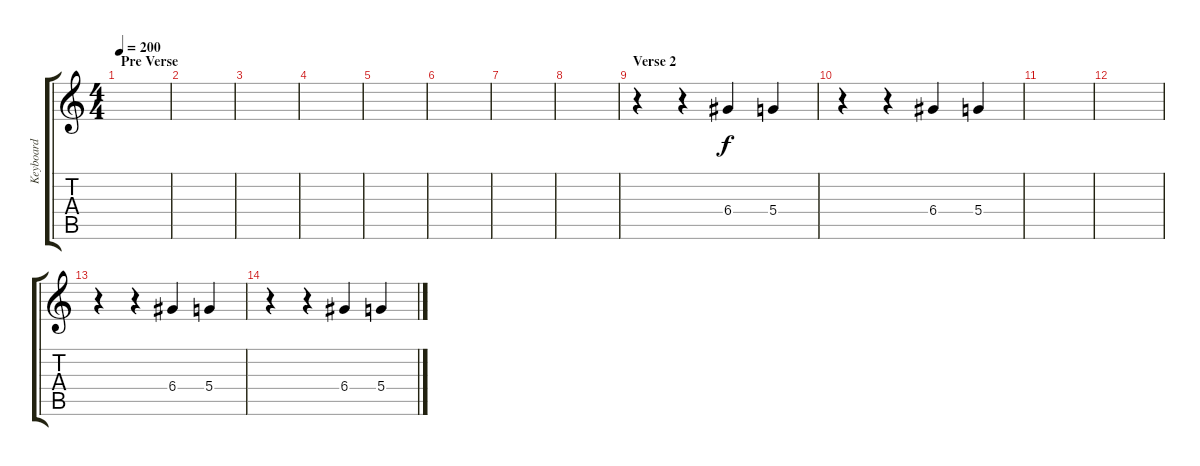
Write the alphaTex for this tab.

\track ("Keyboard" "Keyboard") {instrument choiraahs}
\staff {score tabs}
\tuning (E5 B4 G4 D4 A3 E3) {hide}
\ts (4 4)
\section ("" "Pre Verse")
\tempo 200
\clef g2
\ks c
|
|
|
|
|
|
|
|
\section ("" "Verse 2")
r.4 r.4 6.4.4 5.4.4 |
r.4 r.4 6.4.4 5.4.4 |
|
|
r.4 r.4 6.4.4 5.4.4 |
r.4 r.4 6.4.4 5.4.4
